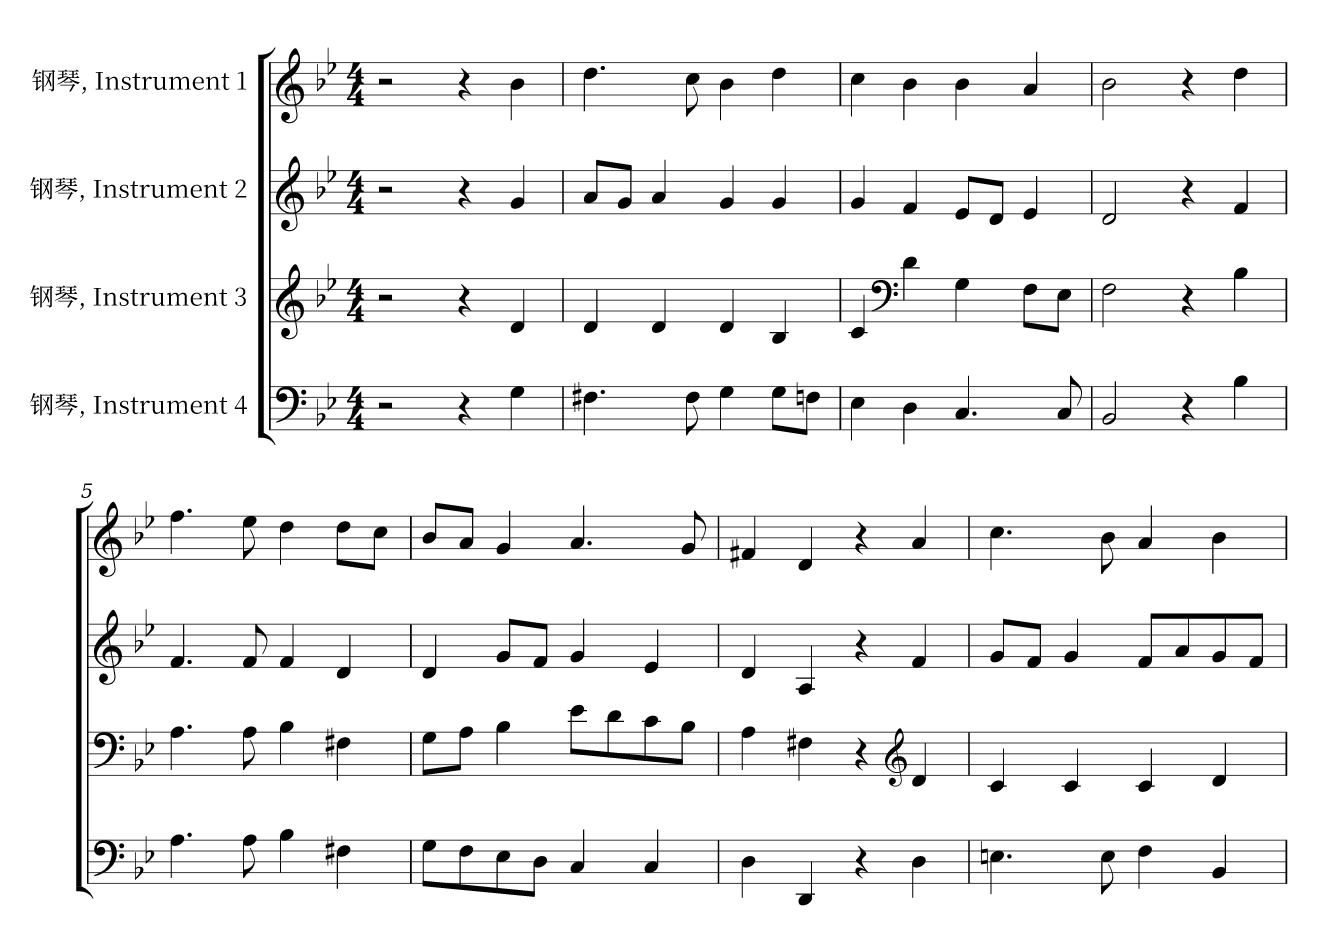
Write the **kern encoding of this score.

**kern	**kern	**kern	**kern
*part4	*part3	*part2	*part1
*staff4	*staff3	*staff2	*staff1
*I"钢琴, Instrument 4	*I"钢琴, Instrument 3	*I"钢琴, Instrument 2	*I"钢琴, Instrument 1
*clefF4	*clefG2	*clefG2	*clefG2
*k[b-e-]	*k[b-e-]	*k[b-e-]	*k[b-e-]
*M4/4	*M4/4	*M4/4	*M4/4
*MM96	*MM96	*MM96	*MM96
=1	=1	=1	=1
2r	2r	2r	2r
4r	4r	4r	4r
4G\	4d/	4g/	4b-\
=2	=2	=2	=2
4.F#X\	4d/	8a/L	4.dd\
.	.	8g/J	.
.	4d/	4a/	.
8F#\	.	.	8cc\
4G\	4d/	4g/	4b-\
8G\L	4B-/	4g/	4dd\
8Fn\J	.	.	.
=3	=3	=3	=3
4E-\	4c/	4g/	4cc\
*	*clefF4	*	*
4D\	4d\	4f/	4b-\
4.C/	4G\	8e-/L	4b-\
.	.	8d/J	.
.	8F\L	4e-/	4a/
8C/	8E-\J	.	.
=4	=4	=4	=4
2BB-/	2F\	2d/	2b-\
4r	4r	4r	4r
4B-\	4B-\	4f/	4dd\
=5	=5	=5	=5
4.A\	4.A\	4.f/	4.ff\
8A\	8A\	8f/	8ee-\
4B-\	4B-\	4f/	4dd\
4F#X\	4F#X\	4d/	8dd\L
.	.	.	8cc\J
!!LO:LB:g=z
=6	=6	=6	=6
8G\L	8G\L	4d/	8b-/L
8F\	8A\J	.	8a/J
8E-\	4B-\	8g/L	4g/
8D\J	.	8f/J	.
4C/	8e-\L	4g/	4.a/
.	8d\	.	.
4C/	8c\	4e-/	.
.	8B-\J	.	8g/
=7	=7	=7	=7
4D\	4A\	4d/	4f#X/
4DD/	4F#X\	4A/	4d/
4r	4r	4r	4r
*	*clefG2	*	*
4D\	4d/	4f/	4a/
=8	=8	=8	=8
4.En\	4c/	8g/L	4.cc\
.	.	8f/J	.
.	4c/	4g/	.
8E\	.	.	8b-\
4F\	4c/	8f/L	4a/
.	.	8a/	.
4BB-/	4d/	8g/	4b-\
.	.	8f/J	.
=	=	=	=
*-	*-	*-	*-
